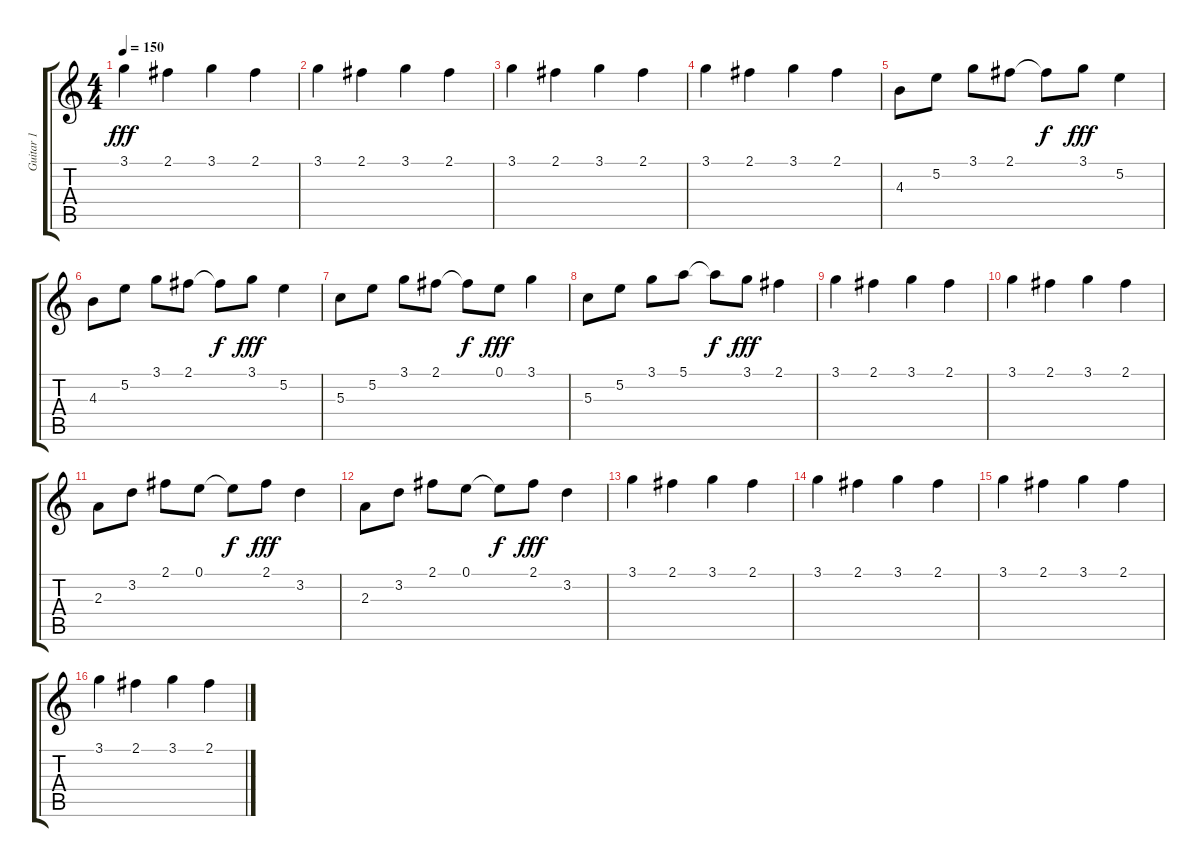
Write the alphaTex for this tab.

\track ("Guitar 1" "Guitar 1") {instrument overdrivenguitar}
\staff {score tabs}
\tuning (E4 B3 G3 D3 A2 E2) {hide}
\ts (4 4)
\tempo 150
\clef g2
\ks c
3.1.4{dy fff} 2.1.4 3.1.4 2.1.4 |
3.1.4 2.1.4 3.1.4 2.1.4 |
3.1.4 2.1.4 3.1.4 2.1.4 |
3.1.4 2.1.4 3.1.4 2.1.4 |
4.3.8 5.2.8 3.1.8 2.1.8 2.1{t}.8{dy f} 3.1.8{dy fff} 5.2.4 |
4.3.8 5.2.8 3.1.8 2.1.8 2.1{t}.8{dy f} 3.1.8{dy fff} 5.2.4 |
5.3.8 5.2.8 3.1.8 2.1.8 2.1{t}.8{dy f} 0.1.8{dy fff} 3.1.4 |
5.3.8 5.2.8 3.1.8 5.1.8 5.1{t}.8{dy f} 3.1.8{dy fff} 2.1.4 |
3.1.4 2.1.4 3.1.4 2.1.4 |
3.1.4 2.1.4 3.1.4 2.1.4 |
2.3.8 3.2.8 2.1.8 0.1.8 0.1{t}.8{dy f} 2.1.8{dy fff} 3.2.4 |
2.3.8 3.2.8 2.1.8 0.1.8 0.1{t}.8{dy f} 2.1.8{dy fff} 3.2.4 |
3.1.4 2.1.4 3.1.4 2.1.4 |
3.1.4 2.1.4 3.1.4 2.1.4 |
3.1.4 2.1.4 3.1.4 2.1.4 |
3.1.4 2.1.4 3.1.4 2.1.4
